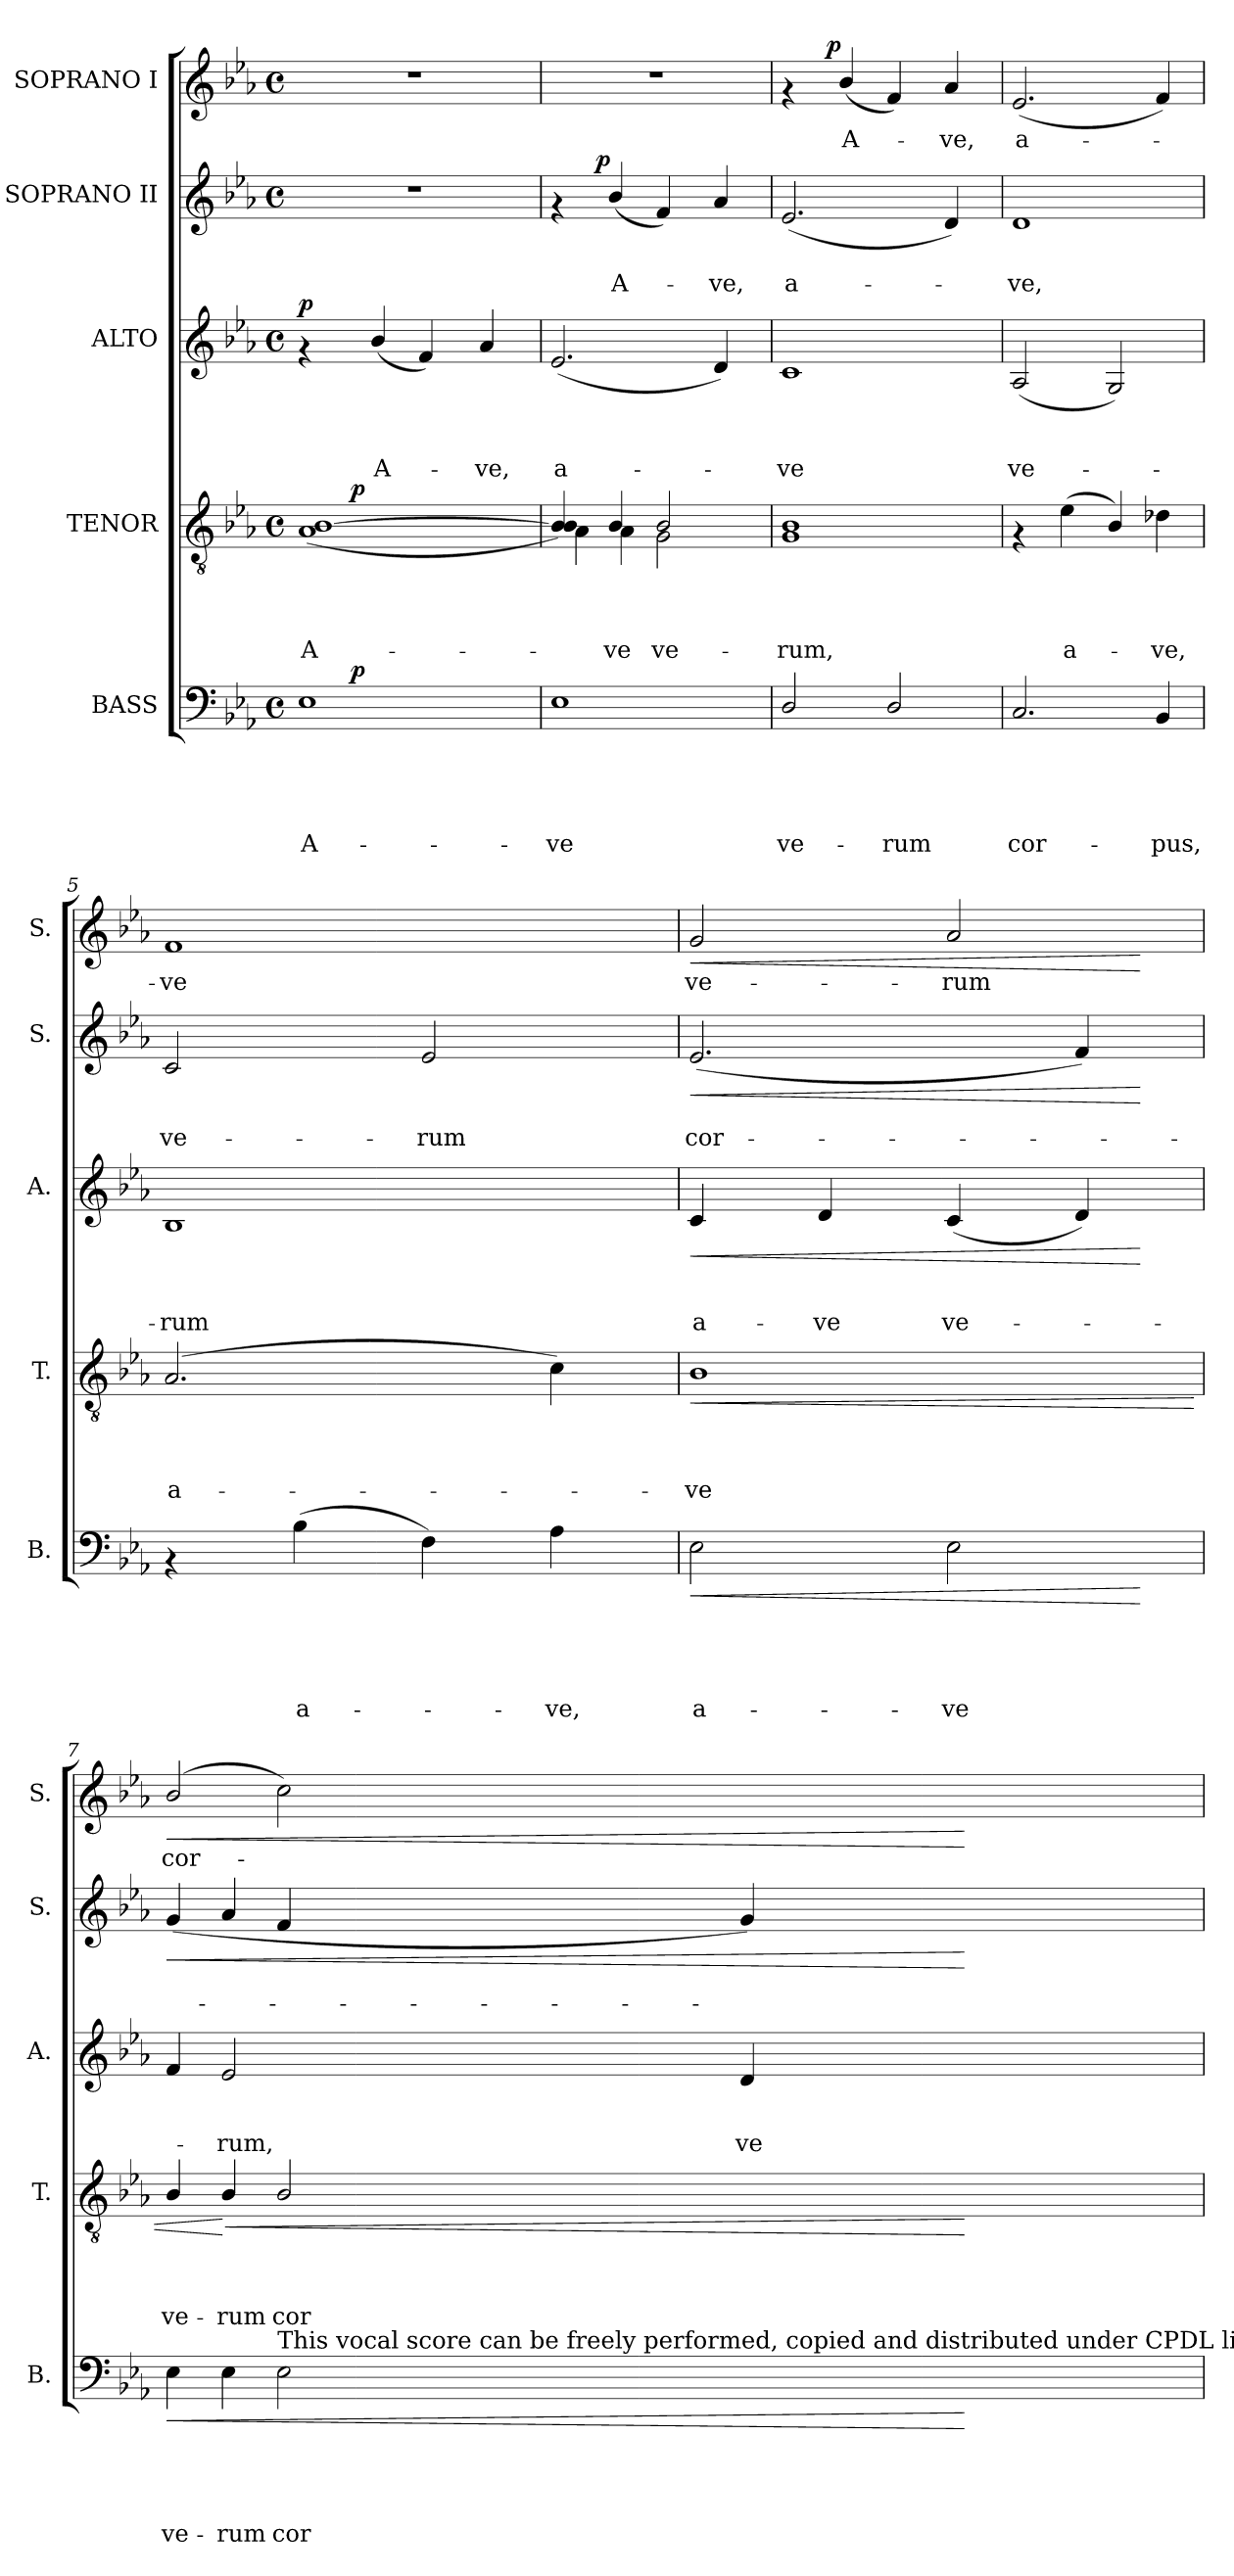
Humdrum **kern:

**kern	**text	**text	**text	**text	**text	**dynam	**kern	**text	**text	**text	**text	**dynam	**kern	**text	**text	**text	**dynam	**kern	**text	**text	**dynam	**kern	**text	**dynam
*part5	*part5	*part5	*part5	*part5	*part5	*part5	*part4	*part4	*part4	*part4	*part4	*part4	*part3	*part3	*part3	*part3	*part3	*part2	*part2	*part2	*part2	*part1	*part1	*part1
*staff5	*staff5	*staff5	*staff5	*staff5	*staff5	*staff5	*staff4	*staff4	*staff4	*staff4	*staff4	*staff4	*staff3	*staff3	*staff3	*staff3	*staff3	*staff2	*staff2	*staff2	*staff2	*staff1	*staff1	*staff1
*I"BASS	*	*	*	*	*	*	*I"TENOR	*	*	*	*	*	*I"ALTO	*	*	*	*	*I"SOPRANO II	*	*	*	*I"SOPRANO I	*	*
*I'B.	*	*	*	*	*	*	*I'T.	*	*	*	*	*	*I'A.	*	*	*	*	*I'S.	*	*	*	*I'S.	*	*
*clefF4	*	*	*	*	*	*	*clefGv2	*	*	*	*	*	*clefG2	*	*	*	*	*clefG2	*	*	*	*clefG2	*	*
*k[b-e-a-]	*	*	*	*	*	*	*k[b-e-a-]	*	*	*	*	*	*k[b-e-a-]	*	*	*	*	*k[b-e-a-]	*	*	*	*k[b-e-a-]	*	*
*E-:	*	*	*	*	*	*	*E-:	*	*	*	*	*	*E-:	*	*	*	*	*E-:	*	*	*	*E-:	*	*
*M4/4	*	*	*	*	*	*	*M4/4	*	*	*	*	*	*M4/4	*	*	*	*	*M4/4	*	*	*	*M4/4	*	*
*met(c)	*	*	*	*	*	*	*met(c)	*	*	*	*	*	*met(c)	*	*	*	*	*met(c)	*	*	*	*met(c)	*	*
=1	=1	=1	=1	=1	=1	=1	=1	=1	=1	=1	=1	=1	=1	=1	=1	=1	=1	=1	=1	=1	=1	=1	=1	=1
!	!	!	!	!	!	!	!	!	!	!	!	!	!	!	!	!	!	!	!	!	!	!LO:TX:a:t=Lento	!	!
!	!	!	!	!	!LO:LY:b	!	!	!	!	!	!LO:LY:b	!	!	!	!	!	!LO:DY:a	!	!	!	!	!	!	!
*^	*	*	*	*	*	*	*^	*	*	*	*	*	*	*	*	*	*	*	*	*	*	*^	*	*
1E-	8.ryy	.	.	.	.	A-	.	(<1A- [>1B-	8.ryy	.	.	.	A-	.	4rf	.	.	.	p	1r	.	.	.	1r	8ryy	.	.
*	*	*	*	*	*	*	*	*	*	*	*	*	*	*	*	*	*	*	*	*	*	*	*	*MM60	*	*	*
.	.	.	.	.	.	.	.	.	.	.	.	.	.	.	.	.	.	.	.	.	.	.	.	.	2..ryy	.	.
!	!	!	!	!	!	!	!LO:DY:a	!	!	!	!	!	!	!LO:DY:a	!	!	!	!	!	!	!	!	!	!	!	!	!
.	2ryy	.	.	.	.	.	p	.	2ryy	.	.	.	.	p	.	.	.	.	.	.	.	.	.	.	.	.	.
!	!	!	!	!	!	!	!	!	!	!	!	!	!	!	!	!	!	!LO:LY:b	!	!	!	!	!	!	!	!	!
.	.	.	.	.	.	.	.	.	.	.	.	.	.	.	(<4b-/	.	.	A-	.	.	.	.	.	.	.	.	.
.	.	.	.	.	.	.	.	.	.	.	.	.	.	.	4f/)	.	.	.	.	.	.	.	.	.	.	.	.
.	4ryy	.	.	.	.	.	.	.	4ryy	.	.	.	.	.	.	.	.	.	.	.	.	.	.	.	.	.	.
!	!	!	!	!	!	!	!	!	!	!	!	!	!	!	!	!	!	!LO:LY:b	!	!	!	!	!	!	!	!	!
.	.	.	.	.	.	.	.	.	.	.	.	.	.	.	4a-/	.	.	-ve,	.	.	.	.	.	.	.	.	.
.	16ryy	.	.	.	.	.	.	.	16ryy	.	.	.	.	.	.	.	.	.	.	.	.	.	.	.	.	.	.
=2	=2	=2	=2	=2	=2	=2	=2	=2	=2	=2	=2	=2	=2	=2	=2	=2	=2	=2	=2	=2	=2	=2	=2	=2	=2	=2	=2
!	!	!	!	!	!	!LO:LY:b	!	!	!	!	!	!	!	!	!	!	!	!LO:LY:b	!	!	!	!	!	!	!	!	!
*v	*v	*	*	*	*	*	*	*	*	*	*	*	*	*	*	*	*	*	*	*^	*	*	*	*v	*v	*	*
1E-	.	.	.	.	-ve	.	4B-/] 4B-/)	4A-\	.	.	.	.	.	(<2.e-/	.	.	a-	.	4rf	8..ryy	.	.	.	1r	.	.
!	!	!	!	!	!	!	!	!	!	!	!	!	!	!	!	!	!	!	!	!	!	!	!LO:DY:a	!	!	!
.	.	.	.	.	.	.	.	.	.	.	.	.	.	.	.	.	.	.	.	2ryy	.	.	p	.	.	.
!	!	!	!	!	!	!	!	!	!	!	!	!LO:LY:b	!	!	!	!	!	!	!	!	!	!LO:LY:b	!	!	!	!
.	.	.	.	.	.	.	4B-/	4A-\	.	.	.	-ve	.	.	.	.	.	.	(<4b-/	.	.	A-	.	.	.	.
!	!	!	!	!	!	!	!	!	!	!	!	!LO:LY:b	!	!	!	!	!	!	!	!	!	!	!	!	!	!
.	.	.	.	.	.	.	2B-/	2G\	.	.	.	ve-	.	.	.	.	.	.	4f/)	.	.	.	.	.	.	.
.	.	.	.	.	.	.	.	.	.	.	.	.	.	.	.	.	.	.	.	4ryy	.	.	.	.	.	.
!	!	!	!	!	!	!	!	!	!	!	!	!	!	!	!	!	!	!	!	!	!	!LO:LY:b	!	!	!	!
.	.	.	.	.	.	.	.	.	.	.	.	.	.	4d/)	.	.	.	.	4a-/	.	.	-ve,	.	.	.	.
.	.	.	.	.	.	.	.	.	.	.	.	.	.	.	.	.	.	.	.	32ryy	.	.	.	.	.	.
=3	=3	=3	=3	=3	=3	=3	=3	=3	=3	=3	=3	=3	=3	=3	=3	=3	=3	=3	=3	=3	=3	=3	=3	=3	=3	=3
!	!	!	!	!	!LO:LY:b	!	!	!	!	!	!	!LO:LY:b	!	!	!	!	!LO:LY:b	!	!	!	!	!LO:LY:b	!	!	!	!
*	*	*	*	*	*	*	*v	*v	*	*	*	*	*	*	*	*	*	*	*v	*v	*	*	*	*^	*	*
2D/	.	.	.	.	ve-	.	1G 1B-	.	.	.	-rum,	.	1c	.	.	-ve	.	(<2.e-/	.	a-	.	4rf	8..ryy	.	.
!	!	!	!	!	!	!	!	!	!	!	!	!	!	!	!	!	!	!	!	!	!	!	!	!	!LO:DY:a
.	.	.	.	.	.	.	.	.	.	.	.	.	.	.	.	.	.	.	.	.	.	.	2ryy	.	p
!	!	!	!	!	!	!	!	!	!	!	!	!	!	!	!	!	!	!	!	!	!	!	!	!LO:LY:b	!
.	.	.	.	.	.	.	.	.	.	.	.	.	.	.	.	.	.	.	.	.	.	(<4b-/	.	A-	.
!	!	!	!	!	!LO:LY:b	!	!	!	!	!	!	!	!	!	!	!	!	!	!	!	!	!	!	!	!
2D/	.	.	.	.	-rum	.	.	.	.	.	.	.	.	.	.	.	.	.	.	.	.	4f/)	.	.	.
.	.	.	.	.	.	.	.	.	.	.	.	.	.	.	.	.	.	.	.	.	.	.	4ryy	.	.
!	!	!	!	!	!	!	!	!	!	!	!	!	!	!	!	!	!	!	!	!	!	!	!	!LO:LY:b	!
.	.	.	.	.	.	.	.	.	.	.	.	.	.	.	.	.	.	4d/)	.	.	.	4a-/	.	-ve,	.
.	.	.	.	.	.	.	.	.	.	.	.	.	.	.	.	.	.	.	.	.	.	.	32ryy	.	.
=4	=4	=4	=4	=4	=4	=4	=4	=4	=4	=4	=4	=4	=4	=4	=4	=4	=4	=4	=4	=4	=4	=4	=4	=4	=4
!	!	!	!	!	!LO:LY:b	!	!	!	!	!	!	!	!	!	!	!LO:LY:b	!	!	!	!LO:LY:b	!	!	!	!LO:LY:b	!
*	*	*	*	*	*	*	*	*	*	*	*	*	*	*	*	*	*	*	*	*	*	*v	*v	*	*
2.C/	.	.	.	.	cor-	.	4rF	.	.	.	.	.	(>2A-/	.	.	ve-	.	1d	.	-ve,	.	(<2.e-/	a-	.
!	!	!	!	!	!	!	!	!	!	!	!LO:LY:b	!	!	!	!	!	!	!	!	!	!	!	!	!
.	.	.	.	.	.	.	(>4e-\	.	.	.	a-	.	.	.	.	.	.	.	.	.	.	.	.	.
.	.	.	.	.	.	.	4B-/)	.	.	.	.	.	2G/)	.	.	.	.	.	.	.	.	.	.	.
!	!	!	!	!	!LO:LY:b	!	!	!	!	!	!LO:LY:b	!	!	!	!	!	!	!	!	!	!	!	!	!
4BB-/	.	.	.	.	-pus,	.	4d-X\	.	.	.	-ve,	.	.	.	.	.	.	.	.	.	.	4f/)	.	.
=5	=5	=5	=5	=5	=5	=5	=5	=5	=5	=5	=5	=5	=5	=5	=5	=5	=5	=5	=5	=5	=5	=5	=5	=5
!	!	!	!	!	!	!	!	!	!	!	!LO:LY:b	!	!	!	!	!LO:LY:b	!	!	!	!LO:LY:b	!	!	!LO:LY:b	!
4rAA	.	.	.	.	.	.	(<2.A-/	.	.	.	a-	.	1B-	.	.	-rum	.	2c/	.	ve-	.	1f	-ve	.
!	!	!	!	!	!LO:LY:b	!	!	!	!	!	!	!	!	!	!	!	!	!	!	!	!	!	!	!
(>4B-\	.	.	.	.	a-	.	.	.	.	.	.	.	.	.	.	.	.	.	.	.	.	.	.	.
!	!	!	!	!	!	!	!	!	!	!	!	!	!	!	!	!	!	!	!	!LO:LY:b	!	!	!	!
4F\)	.	.	.	.	.	.	.	.	.	.	.	.	.	.	.	.	.	2e-/	.	-rum	.	.	.	.
!	!	!	!	!	!LO:LY:b	!	!	!	!	!	!	!	!	!	!	!	!	!	!	!	!	!	!	!
4A-\	.	.	.	.	-ve,	.	4c\)	.	.	.	.	.	.	.	.	.	.	.	.	.	.	.	.	.
=6	=6	=6	=6	=6	=6	=6	=6	=6	=6	=6	=6	=6	=6	=6	=6	=6	=6	=6	=6	=6	=6	=6	=6	=6
!	!	!	!	!	!LO:LY:b	!LO:HP:b	!	!	!	!	!LO:LY:b	!LO:HP:b	!	!	!	!LO:LY:b	!LO:HP:b	!	!	!LO:LY:b	!LO:HP:b	!	!LO:LY:b	!LO:HP:b
2E-\	.	.	.	.	a-	<	1B-	.	.	.	-ve	<	4c/	.	.	a-	<	(>2.e-/	.	cor-	<	2g/	ve-	<
!	!	!	!	!	!	!	!	!	!	!	!	!	!	!	!	!LO:LY:b	!	!	!	!	!	!	!	!
.	.	.	.	.	.	.	.	.	.	.	.	.	4d/	.	.	-ve	.	.	.	.	.	.	.	.
!	!	!	!	!	!LO:LY:b	!	!	!	!	!	!	!	!	!	!	!LO:LY:b	!	!	!	!	!	!	!LO:LY:b	!
2E-\	.	.	.	.	-ve	.	.	.	.	.	.	.	(<4c/	.	.	ve-	.	.	.	.	.	2a-/	-rum	.
.	.	.	.	.	.	.	.	.	.	.	.	.	4d/)	.	.	.	.	4f/)	.	.	.	.	.	.
.	.	.	.	.	.	[	.	.	.	.	.	.	.	.	.	.	[	.	.	.	[	.	.	[
!!LO:LB:g=z
=7	=7	=7	=7	=7	=7	=7	=7	=7	=7	=7	=7	=7	=7	=7	=7	=7	=7	=7	=7	=7	=7	=7	=7	=7
!	!	!	!	!	!LO:LY:b	!LO:HP:b	!	!	!	!	!LO:LY:b	!	!	!	!	!	!	!	!	!	!LO:HP:b	!	!LO:LY:b	!LO:HP:b
4E-\	.	.	.	.	ve-	<	4B-/	.	.	.	ve-	.	4f/	.	.	.	.	(>4g/	.	.	<	(<2b-/	cor-	<
!	!	!	!	!	!LO:LY:b	!	!	!	!	!	!LO:LY:b	!LO:HP:n=1:b	!	!	!	!LO:LY:b	!	!	!	!	!	!	!	!
4E-\	.	.	.	.	-rum	.	4B-/	.	.	.	-rum	[ <	2e-/	.	.	-rum,	.	4a-/	.	.	.	.	.	.
!LO:TX:a:t=This vocal score can be freely performed, copied and distributed under CPDL license.	!	!	!	!	!	!	!	!	!	!	!	!	!	!	!	!	!	!	!	!	!	!	!	!
!	!	!	!	!	!LO:LY:b	!	!	!	!	!	!LO:LY:b	!	!	!	!	!	!	!	!	!	!	!	!	!
2E-\	.	.	.	.	cor-	.	2B-/	.	.	.	cor-	.	.	.	.	.	.	4f/	.	.	.	2cc\)	.	.
!	!	!	!	!	!	!	!	!	!	!	!	!	!	!	!	!LO:LY:b	!	!	!	!	!	!	!	!
.	.	.	.	.	.	.	.	.	.	.	.	.	4d/	.	.	ve-	.	4g/)	.	.	.	.	.	.
.	.	.	.	.	.	[	.	.	.	.	.	[	.	.	.	.	.	.	.	.	[	.	.	[
=	=	=	=	=	=	=	=	=	=	=	=	=	=	=	=	=	=	=	=	=	=	=	=	=
*-	*-	*-	*-	*-	*-	*-	*-	*-	*-	*-	*-	*-	*-	*-	*-	*-	*-	*-	*-	*-	*-	*-	*-	*-
